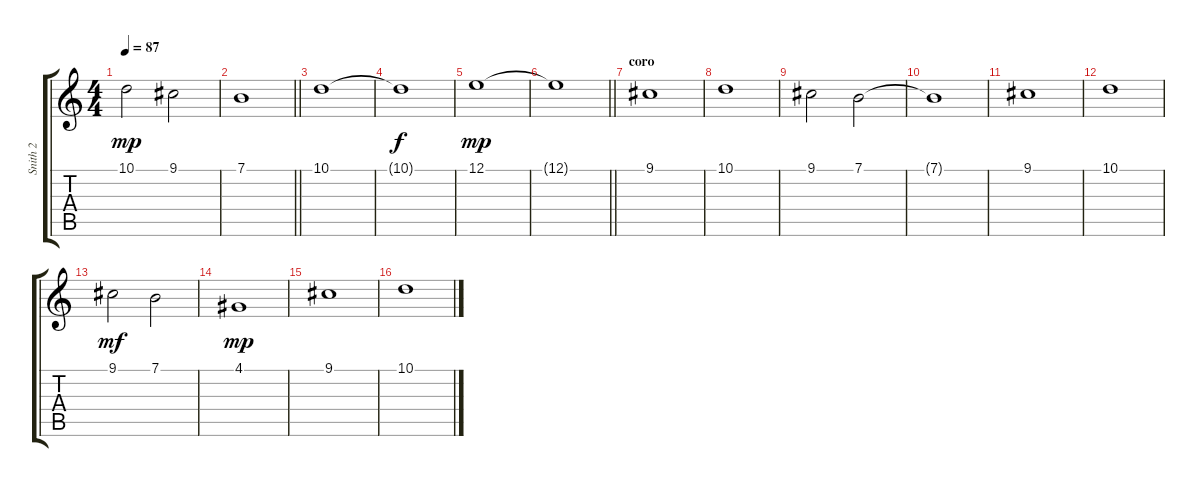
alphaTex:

\track ("Snith 2" "Snith 2") {instrument pad4choir}
\staff {score tabs}
\tuning (E4 B3 G3 D3 A2 E2) {hide}
\ts (4 4)
\tempo 87
\clef g2
\ks c
10.1.2{dy mp} 9.1.2 |
\barLineRight lightlight
7.1.1 |
10.1.1 |
10.1{t}.1{dy f} |
12.1.1{dy mp} |
\barLineRight lightlight
12.1{t}.1 |
\section ("" "coro")
9.1.1 |
10.1.1 |
9.1.2 7.1.2 |
7.1{t}.1 |
9.1.1 |
10.1.1 |
9.1.2{dy mf} 7.1.2 |
4.1.1{dy mp} |
9.1.1 |
10.1.1
